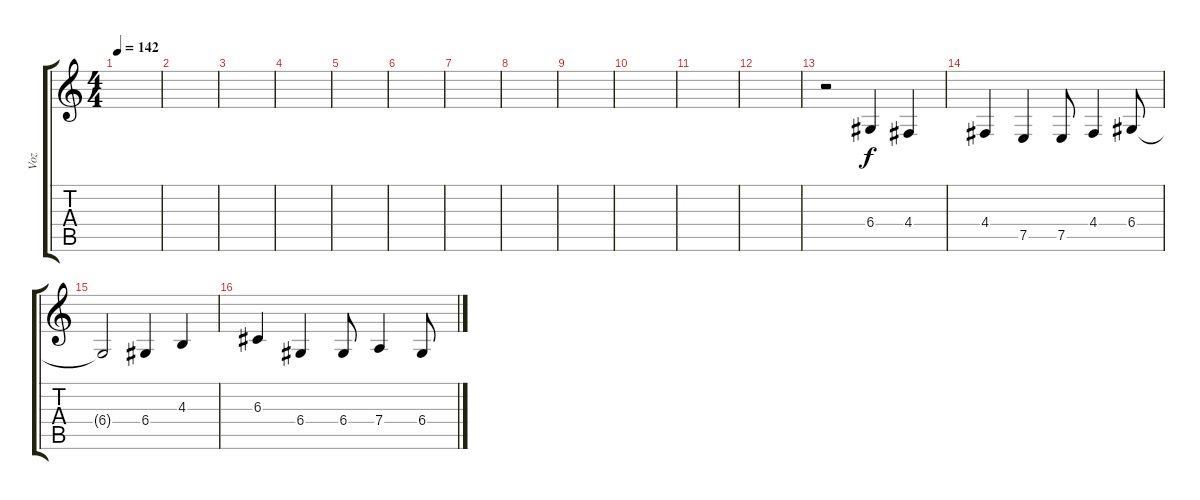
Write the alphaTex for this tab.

\track ("Voz" "Voz") {instrument flute}
\staff {score tabs}
\tuning (E4 B3 G3 D3 A2 E2) {hide}
\ts (4 4)
\tempo 142
\clef g2
\ks c
|
|
|
|
|
|
|
|
|
|
|
|
r.2 6.4.4 4.4.4 |
4.4.4 7.5.4 7.5.8 4.4.4 6.4.8 |
6.4{t}.2 6.4.4 4.3.4 |
6.3.4 6.4.4 6.4.8 7.4.4 6.4.8
